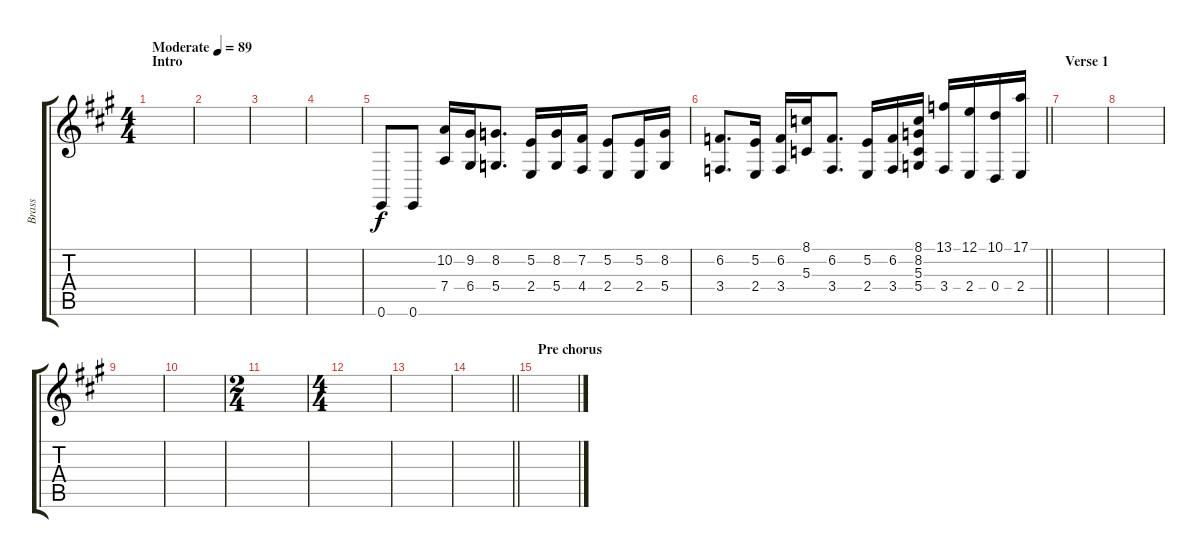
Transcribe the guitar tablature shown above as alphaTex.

\track ("Brass" "Brass") {instrument trombone}
\staff {score tabs}
\tuning (E4 B3 G3 D3 A2 E2) {hide}
\ts (4 4)
\section ("" "Intro")
\tempo (89 "Moderate")
\clef g2
\ks a
|
|
|
|
0.6.8 0.6.8 (10.2 7.4).16 (9.2 6.4).16 (8.2 5.4).8{d} (5.2 2.4).16 (8.2 5.4).16 (7.2 4.4).16 (5.2 2.4).8 (5.2 2.4).16 (8.2 5.4).16 |
\barLineRight lightlight
(6.2 3.4).8{d} (5.2 2.4).16 (6.2 3.4).16 (8.1 5.3).16 (6.2 3.4).8{d} (5.2 2.4).16 (6.2 3.4).16 (8.1 8.2 5.3 5.4).16 (13.1 3.4).16 (12.1 2.4).16 (10.1 0.4).16 (17.1 2.4).16 |
\section ("" "Verse 1")
|
|
|
|
\ts (2 4)
|
\ts (4 4)
|
|
\barLineRight lightlight
|
\section ("" "Pre chorus")
